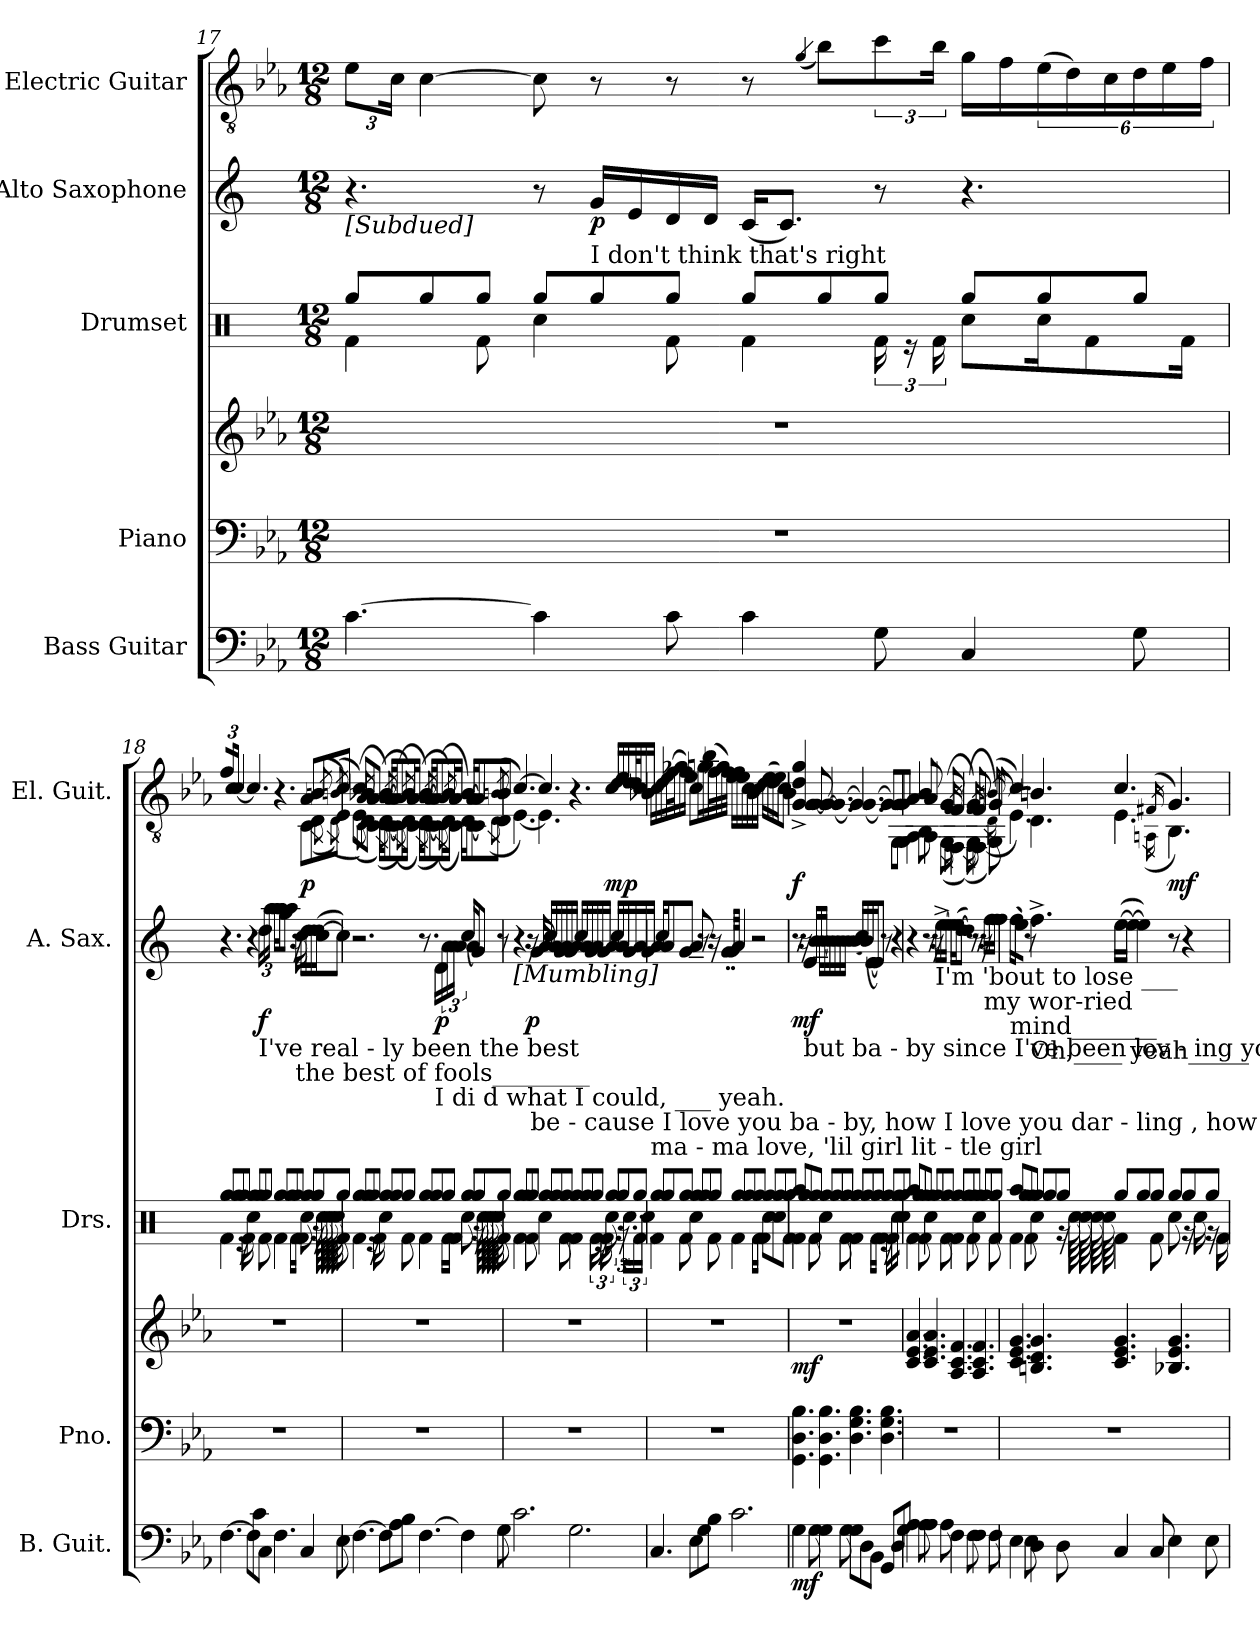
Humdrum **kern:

**kern	**dynam	**kern	**kern	**dynam	**kern	**kern	**dynam	**kern	**dynam
*part5	*part5	*part4	*part4	*part4	*part3	*part2	*part2	*part1	*part1
*staff6	*staff6	*staff5	*staff4	*staff4/5	*staff3	*staff2	*staff2	*staff1	*staff1
*I"Bass Guitar	*	*I"Piano	*	*	*I"Drumset	*I"Alto Saxophone	*	*I"Electric Guitar	*
*I'B. Guit.	*	*I'Pno.	*	*	*I'Drs.	*I'A. Sax.	*	*I'El. Guit.	*
!!LO:PB:g=z
*clefF4	*	*clefF4	*clefG2	*	*clefX	*clefG2	*	*clefGv2	*
*ITrd7c12	*	*	*	*	*	*ITrd5c9	*	*	*
*k[b-e-a-]	*	*k[b-e-a-]	*k[b-e-a-]	*	*k[]	*k[b-e-a-]	*	*k[b-e-a-]	*
*M12/8	*	*M12/8	*M12/8	*	*M12/8	*M12/8	*	*M12/8	*
=17	=17	=17	=17	=17	=17	=17	=17	=17	=17
*	*	*	*	*	*^	*	*	*	*
!	!	!	!	!	!	!	!LO:TX:b:B:t=[Subdued]	!	!	!
[4.C\	.	1.r	1.r	.	8Rgg/L	4Rf\	4.r	.	12e-\L	.
.	.	.	.	.	.	.	.	.	24c\Jk	.
.	.	.	.	.	8Rgg/	.	.	.	[4c\	.
.	.	.	.	.	8Rgg/J	8Rf\	.	.	.	.
4C\]	.	.	.	.	8Rgg/L	4Rcc\	8r	.	8c\]	.
!	!	!	!	!	!	!	!LO:TX:b:t=I               don't          think          that's         right	!	!	!
!	!	!	!	!	!	!	!	!LO:DY:b	!	!
.	.	.	.	.	8Rgg/	.	16B-/LL	p	8r	.
.	.	.	.	.	.	.	16G/	.	.	.
8C\	.	.	.	.	8Rgg/J	8Rf\	16F/	.	8r	.
.	.	.	.	.	.	.	16F/JJ	.	.	.
4C\	.	.	.	.	8Rgg/L	4Rf\	(16E-/KL	.	8r	.
.	.	.	.	.	.	.	8.E-/J)	.	.	.
.	.	.	.	.	.	.	.	.	(4qg/	.
.	.	.	.	.	8Rgg/	.	.	.	8b-\L)	.
8GG\	.	.	.	.	8Rgg/J	24Rf\	8r	.	12cc\	.
.	.	.	.	.	.	24r	.	.	.	.
.	.	.	.	.	.	24Rf\	.	.	24b-\Jk	.
4CC/	.	.	.	.	8Rgg/L	8Rcc\L	4.r	.	16g\LL	.
.	.	.	.	.	.	.	.	.	16f\	.
.	.	.	.	.	8Rgg/	16Rcc\K	.	.	(24e-\	.
.	.	.	.	.	.	.	.	.	24d\)	.
.	.	.	.	.	.	8Rf\	.	.	.	.
.	.	.	.	.	.	.	.	.	24c\	.
8GG\	.	.	.	.	8Rgg/J	.	.	.	24d\	.
.	.	.	.	.	.	.	.	.	24e-\	.
.	.	.	.	.	.	16Rf\Jk	.	.	.	.
.	.	.	.	.	.	.	.	.	24f\JJ	.
!!LO:LB:g=z
=18	=18	=18	=18	=18	=18	=18	=18	=18	=18	=18
*	*	*	*	*	*	*	*	*	*^	*
[4.FF\	.	1.r	1.r	.	8Rgg/L	4Rf\	4.r	.	12f/L	8ryy	.
.	.	.	.	.	.	.	.	.	24c/Jk	.	.
*	*	*	*	*	*	*	*	*	*v	*v	*
.	.	.	.	.	8Rgg/	.	.	.	[4c/	.
.	.	.	.	.	8Rgg/J	16r	.	.	.	.
.	.	.	.	.	.	16Rf\	.	.	.	.
8FF\L]	.	.	.	.	8Rgg/L	4Rcc\	4r	.	4.c/]	.
8C\	.	.	.	.	8Rgg/	.	.	.	.	.
!	!	!	!	!	!	!	!LO:TX:b:t=I've      real  -     ly            been             the              best	!	!	!
!	!	!	!	!	!	!	!	!LO:DY:b	!	!
8CC\J	.	.	.	.	8Rgg/J	8Rf\	24f\LL	f	.	.
.	.	.	.	.	.	.	24cc\	.	.	.
.	.	.	.	.	.	.	24cc\JJ	.	.	.
4.FF\	.	.	.	.	8Rgg/L	4Rf\	16cc\LL	.	4.r	.
.	.	.	.	.	.	.	16b-\J	.	.	.
.	.	.	.	.	8Rgg/	.	8cc\J	.	.	.
.	.	.	.	.	8Rgg/J	16Rf\LL	16r	.	.	.
!	!	!	!	!	!	!	!LO:TX:b:t=the               best             of               fools________	!	!	!
.	.	.	.	.	.	16Rf\JJ	16e-\	.	.	.
*	*	*	*	*	*	*	*	*	*^	*
!	!	!	!	!	!	!	!	!	!	!	!LO:DY:b
4CC/	.	.	.	.	8Rgg/L	8Rcc\	16f\LL	.	8A-/L	8C\L	p
.	.	.	.	.	.	.	16f\	.	.	.	.
.	.	.	.	.	8Rgg/	16r	(16f\	.	8B-/	8D\	.
*	*	*	*	*	*tremolo	*	*	*	*	*	*
.	.	.	.	.	.	64Rcc\LLLL	[16e-\J	.	.	.	.
.	.	.	.	.	.	64Rcc\	.	.	.	.	.
.	.	.	.	.	.	64Rcc\	.	.	.	.	.
.	.	.	.	.	.	64Rcc\	.	.	.	.	.
*	*	*	*	*	*Xtremolo	*	*	*	*	*	*
.	.	.	.	.	.	.	.	.	(8qBn/	(8qD\	.
8EE-\	.	.	.	.	8Rgg/J	8Rf\J	8e-\J])	.	8c/J)	8E-\J)	.
!!LO:PB:g=z	!!
=19	=19	=19	=19	=19	=19	=19	=19	=19	=19	=19	=19
.	.	.	.	.	.	.	.	.	(8qBn/	(8qD\	.
[4.FF\	.	1.r	1.r	.	8Rgg/L	4Rf\	2.r	.	8c/L)	8E-\L)	.
.	.	.	.	.	8Rgg/	.	.	.	8B-X/	8D\	.
.	.	.	.	.	8Rgg/J	16r	.	.	8A-/J	8C\J	.
.	.	.	.	.	.	16Rf\	.	.	.	.	.
.	.	.	.	.	.	.	.	.	(8qA-/	(8qC\	.
8FF\L]	.	.	.	.	8Rgg/L	4Rcc\	.	.	16B-/LL)	16D\LL)	.
.	.	.	.	.	.	.	.	.	[16A-/J	[16C\J	.
8AA-\	.	.	.	.	8Rgg/	.	.	.	8A-/]	8C\]	.
.	.	.	.	.	.	.	.	.	(8qA-/	(8qC\	.
8BB-\J	.	.	.	.	8Rgg/J	8Rf\	.	.	16B-/L)	16D\L)	.
.	.	.	.	.	.	.	.	.	16A-/JJ	16C\JJ	.
.	.	.	.	.	.	.	.	.	(8qA-/	(8qC\	.
[4.FF\	.	.	.	.	8Rgg/L	4Rf\	8.r	.	16B-/LL)	16D\LL)	.
.	.	.	.	.	.	.	.	.	[16A-/J	[16C\J	.
.	.	.	.	.	8Rgg/	.	.	.	8A-/]	8C\]	.
!	!	!	!	!	!	!	!LO:TX:b:t=I               di d         what             I              could, ___                   yeah.	!	!	!	!
!	!	!	!	!	!	!	!	!LO:DY:b	!	!	!
.	.	.	.	.	.	.	16F\LL	p	.	.	.
.	.	.	.	.	.	.	.	.	(8qA-/	(8qC\	.
.	.	.	.	.	8Rgg/J	16Rf\LL	24c\	.	16B-/L)	16D\L)	.
.	.	.	.	.	.	.	24c\	.	.	.	.
.	.	.	.	.	.	16Rf\JJ	.	.	16A-/JJ	16C\JJ	.
.	.	.	.	.	.	.	24c\JJ	.	.	.	.
.	.	.	.	.	.	.	.	.	(8qA-/	(8qC\	.
4FF\]	.	.	.	.	8Rgg/L	8Rcc\	(16e-/LL	.	16B-/LL)	16D\LL)	.
.	.	.	.	.	.	.	16c/J)	.	[16A-/J	[16C\J	.
.	.	.	.	.	8Rgg/	16r	8B-/J	.	8A-/]	8C\]	.
*	*	*	*	*	*tremolo	*	*	*	*	*	*
.	.	.	.	.	.	64Rcc\LLLL	.	.	.	.	.
.	.	.	.	.	.	64Rcc\	.	.	.	.	.
.	.	.	.	.	.	64Rcc\	.	.	.	.	.
.	.	.	.	.	.	64Rcc\	.	.	.	.	.
*	*	*	*	*	*Xtremolo	*	*	*	*	*	*
8GG\	.	.	.	.	8Rgg/J	8Rf\J	8r	.	8B-/J	8D\J	.
!!LO:LB:g=z	!!
=20	=20	=20	=20	=20	=20	=20	=20	=20	=20	=20	=20
.	.	.	.	.	.	.	.	.	(8qBn/	(8qD\	.
!	!	!	!	!	!	!	!LO:TX:b:B:t=[Mumbling]	!	!	!	!
2.C\	.	1.r	1.r	.	8Rgg/L	4Rf\	4r	.	[4.c/)	[4.E-\)	.
.	.	.	.	.	8Rgg/	.	.	.	.	.	.
!	!	!	!	!	!	!	!	!LO:DY:b	!	!	!
.	.	.	.	.	8Rgg/J	8Rf\	16r	p	.	.	.
!	!	!	!	!	!	!	!LO:TX:b:t=be     -     cause           I              love           you              ba     -     by,            how           I               love            you            dar    -            ling ,               how              I              love           you                      ba    -    by,	!	!	!	!
.	.	.	.	.	.	.	16B-/	.	.	.	.
.	.	.	.	.	8Rgg/L	4Rcc\	16c/LL	.	4.c/]	4.E-\]	.
.	.	.	.	.	.	.	16e-/	.	.	.	.
.	.	.	.	.	8Rgg/	.	16c/	.	.	.	.
.	.	.	.	.	.	.	16B-/	.	.	.	.
.	.	.	.	.	8Rgg/J	8Rf\	16c/	.	.	.	.
.	.	.	.	.	.	.	16B-/JJ	.	.	.	.
2.GG\	.	.	.	.	8Rgg/L	4Rf\	16c/LL	.	4.r	2.ryy	.
.	.	.	.	.	.	.	16e-/	.	.	.	.
.	.	.	.	.	8Rgg/	.	16c/	.	.	.	.
.	.	.	.	.	.	.	16B-/	.	.	.	.
.	.	.	.	.	8Rgg/J	24Rf\	16c/	.	.	.	.
.	.	.	.	.	.	24r	.	.	.	.	.
.	.	.	.	.	.	.	16B-/JJ	.	.	.	.
.	.	.	.	.	.	24Rf\	.	.	.	.	.
!	!	!	!	!	!	!	!	!	!	!	!LO:DY:b
.	.	.	.	.	8Rgg/L	8Rcc\	16c/LL	.	16c/LL	.	mp
.	.	.	.	.	.	.	16e-/	.	16d/	.	.
.	.	.	.	.	8Rgg/	24.r	16c/	.	16e-/	.	.
.	.	.	.	.	.	24.Rcc\LL	16B-/	.	32d/L	.	.
.	.	.	.	.	.	.	.	.	32d/J	.	.
.	.	.	.	.	8Rgg/J	24.Rf\	16c/	.	16c/	.	.
.	.	.	.	.	.	16Rcc\JJ	16B-/JJ	.	16B-X/JJ	.	.
*	*	*	*	*	*	*	*	*	*v	*v	*
!!LO:PB:g=z
=21	=21	=21	=21	=21	=21	=21	=21	=21	=21	=21
!	!	!	!	!	!	!	!LO:TX:b:t=ma    -        ma            love,                                    'lil                                 girl                                                                                     lit  - tle     girl	!	!	!
4.CC/	.	1.r	1.r	.	8Rgg/L	4Rf\	16c/LL	.	16c\LL	.
.	.	.	.	.	.	.	16e-/J	.	16d\	.
.	.	.	.	.	8Rgg/	.	8c/	.	16e-\	.
.	.	.	.	.	.	.	.	.	(32f\L	.
.	.	.	.	.	.	.	.	.	32g-X\J	.
.	.	.	.	.	8Rgg/J	8Rf\	8B-/J	.	16f\)	.
.	.	.	.	.	.	.	.	.	16e-\JJ	.
8EE-\L	.	.	.	.	8Rgg/L	4Rcc\	8c~/	.	8c\L	.
8GG\	.	.	.	.	8Rgg/	.	8r	.	16gn\L	.
.	.	.	.	.	.	.	.	.	16b-\	.
8BB-\J	.	.	.	.	8Rgg/J	8Rf\	16r	.	(32f\L	.
.	.	.	.	.	.	.	.	.	32g-X\	.
.	.	.	.	.	.	.	32B-'/LLL	.	32f\)	.
.	.	.	.	.	.	.	32B-'/JJJ	.	32e-\JJJ	.
2.C\	.	.	.	.	8Rgg/L	4Rf\	4c/	.	16f\LL	.
.	.	.	.	.	.	.	.	.	16e-\	.
.	.	.	.	.	8Rgg/	.	.	.	16c\	.
.	.	.	.	.	.	.	.	.	16B-\	.
.	.	.	.	.	8Rgg/J	16Rf\LL	2r	.	16c\	.
.	.	.	.	.	.	16Rf\JJ	.	.	16d\JJ	.
.	.	.	.	.	8Rgg/L	8Rcc\L	.	.	(16e-\LL	.
.	.	.	.	.	.	.	.	.	16d\	.
.	.	.	.	.	8Rgg/	8Rcc\	.	.	16e-\)	.
.	.	.	.	.	.	.	.	.	16c\J	.
.	.	.	.	.	8Rgg/J	8Rf\J	.	.	8B-\J	.
!!LO:LB:g=z
=22	=22	=22	=22	=22	=22	=22	=22	=22	=22	=22
*	*	*	*	*	*	*	*	*	*^	*
!	!LO:DY:b	!	!	!LO:DY:b	!	!	!	!LO:DY:b	!	!	!LO:DY:b
4GG\	mf	4.GG\ 4.D\ 4.B-\	1.r	mf	8Raa/L	4Rf\	8r	mf	4G/^ 4G/^ 4d/^ 4g/^	4ryy	f
.	.	.	.	.	8Rgg/	.	16r	.	.	.	.
!	!	!	!	!	!	!	!LO:TX:b:t=but       ba  -   by                since     I've     been     lov      - ing        you,___   yeah___	!	!	!	!
.	.	.	.	.	.	.	16G/LL	.	.	.	.
*	*	*	*	*	*	*	*	*	*v	*v	*
8GG\	.	.	.	.	8Rgg/J	8Rf\	16d/	.	[8G/ [8G/	.
.	.	.	.	.	.	.	[16d~/JJ	.	.	.
4GG\	.	4.GG\ 4.D\ 4.B-\	.	.	8Rgg/L	4Rcc\	16d\LL]	.	4.G/_ 4.G/_	.
.	.	.	.	.	.	.	16d\	.	.	.
.	.	.	.	.	8Rgg/	.	16d\	.	.	.
.	.	.	.	.	.	.	16d\	.	.	.
8GG\	.	.	.	.	8Rgg/J	8Rf\	16d\	.	.	.
.	.	.	.	.	.	.	16d\JJ	.	.	.
8GG\L	.	4.D\ 4.G\ 4.B-\	.	.	8Rgg/L	4Rf\	(16d/LL	.	4.G/_ 4.G/_	.
.	.	.	.	.	.	.	16e-/)	.	.	.
8DD\	.	.	.	.	8Rgg/	.	(16d/	.	.	.
.	.	.	.	.	.	.	[16G/J	.	.	.
8BBB-\J	.	.	.	.	8Rgg/J	16Rf\LL	8G/J])	.	.	.
.	.	.	.	.	.	16Rf\JJ	.	.	.	.
8GGG/L	.	4.D\ 4.G\ 4.B-\	.	.	8Rgg/L	16r	8r	.	8G/] 8G/]L	.
.	.	.	.	.	.	16Rf\KL	.	.	.	.
*	*	*	*	*	*	*	*	*	*^	*
8DD/	.	.	.	.	8Rgg/	8Rcc\	4r	.	8G/	8GG\L	.
8GG/J	.	.	.	.	8Rgg/J	8Rcc\J	.	.	8G/J	8GG\J	.
=23	=23	=23	=23	=23	=23	=23	=23	=23	=23	=23	=23
4AA-\	.	1.r	4.c/ 4.e-/ 4.a-/	.	8Raa/L	4Rf\	4.r	.	4A-/	4AA-\	.
.	.	.	.	.	8Rgg/	.	.	.	.	.	.
8AA-\	.	.	.	.	8Rgg/J	8Rf\	.	.	8B-/	8BB-\	.
4AA-\	.	.	4.c/ 4.e-/ 4.a-/	.	8Rgg/L	4Rcc\	8r	.	4A-/	4AA-\	.
.	.	.	.	.	8Rgg/	.	16r	.	.	.	.
!	!	!	!	!	!	!	!LO:TX:b:t=I'm          'bout      to        lose ___	!	!	!	!
.	.	.	.	.	.	.	[16g^\LL	.	.	.	.
8AA-\	.	.	.	.	8Rgg/J	8Rf\	16g\]	.	8G/	8GG\	.
.	.	.	.	.	.	.	16g\JJ	.	.	.	.
4FF\	.	.	4.A-/ 4.c/ 4.f/	.	8Rgg/L	4Rf\	(16g\LL	.	4F/	4FF\	.
.	.	.	.	.	.	.	[16f\J	.	.	.	.
.	.	.	.	.	8Rgg/	.	8f\J])	.	.	.	.
.	.	.	.	.	.	.	.	.	(16qF/	(16qFF\	.
8FF\	.	.	.	.	8Rgg/J	8Rf\	8r	.	8G/)	8GG\)	.
4FF\	.	.	4.A-/ 4.c/ 4.f/	.	8Rgg/L	4Rcc\	8r	.	4F/	4FF\	.
.	.	.	.	.	8Rgg/	.	16r	.	.	.	.
!	!	!	!	!	!	!	!LO:TX:b:t=my     wor-ried	!	!	!	!
.	.	.	.	.	.	.	16a-\LL	.	.	.	.
.	.	.	.	.	.	.	.	.	(16qF/	(16qFF\	.
8FF\	.	.	.	.	8Rgg/J	8Rf\	16a-\	.	8G/)	8GG\)	.
.	.	.	.	.	.	.	16a-\JJ	.	.	.	.
!!LO:PB:g=z	!!
=24	=24	=24	=24	=24	=24	=24	=24	=24	=24	=24	=24
.	.	.	.	.	.	.	.	.	(16qBn/	(16qD\	.
!	!	!	!	!	!	!	!LO:TX:b:t=mind_______	!	!	!	!
4EE-\	.	1.r	4.c/ 4.e-/ 4.g/	.	8Raa/L	4Rf\	(16a-\KL	.	4.c/)	4.E-\)	.
.	.	.	.	.	.	.	8.g\J)	.	.	.	.
.	.	.	.	.	8Rgg/	.	.	.	.	.	.
8EE-\	.	.	.	.	8Rgg/J	8Rf\	8r	.	.	.	.
!	!	!	!	!	!	!	!LO:TX:b:t=Oh,____                                                                                        yeah_____	!	!	!	!
4DD\	.	.	4.Bn/ 4.d/ 4.g/	.	8Rgg/L	4Rcc\	4.a-^\	.	4.B/	4.D\	.
.	.	.	.	.	8Rgg/	.	.	.	.	.	.
8DD\	.	.	.	.	8Rgg/J	16r	.	.	.	.	.
*	*	*	*	*	*tremolo	*	*	*	*	*	*
.	.	.	.	.	.	64Rcc\	.	.	.	.	.
.	.	.	.	.	.	64Rcc\	.	.	.	.	.
.	.	.	.	.	.	64Rcc\	.	.	.	.	.
.	.	.	.	.	.	64Rcc\	.	.	.	.	.
*	*	*	*	*	*Xtremolo	*	*	*	*	*	*
4CC/	.	.	4.c/ 4.e-/ 4.g/	.	8Rgg/L	4Rf\	([16g\LL	.	4.c/	4.E-\	.
.	.	.	.	.	.	.	16g\JJ_	.	.	.	.
.	.	.	.	.	8Rgg/	.	4g\])	.	.	.	.
8CC/	.	.	.	.	8Rgg/J	8Rf\	.	.	.	.	.
.	.	.	.	.	.	.	.	.	(16qF#X/	(16qAAn\	.
!	!	!	!	!	!	!	!	!	!	!	!LO:DY:b
4EE-\	.	.	4.B-X/ 4.e-/ 4.g/	.	8Rgg/L	8Rcc\	8r	.	4.G/)	4.BB-\)	mf
.	.	.	.	.	8Rgg/	16r	4r	.	.	.	.
.	.	.	.	.	.	16Rcc\	.	.	.	.	.
8EE-\	.	.	.	.	8Rgg/J	16r	.	.	.	.	.
.	.	.	.	.	.	16Rf\	.	.	.	.	.
*	*	*	*	*	*v	*v	*	*	*v	*v	*
=	=	=	=	=	=	=	=	=	=
*-	*-	*-	*-	*-	*-	*-	*-	*-	*-
